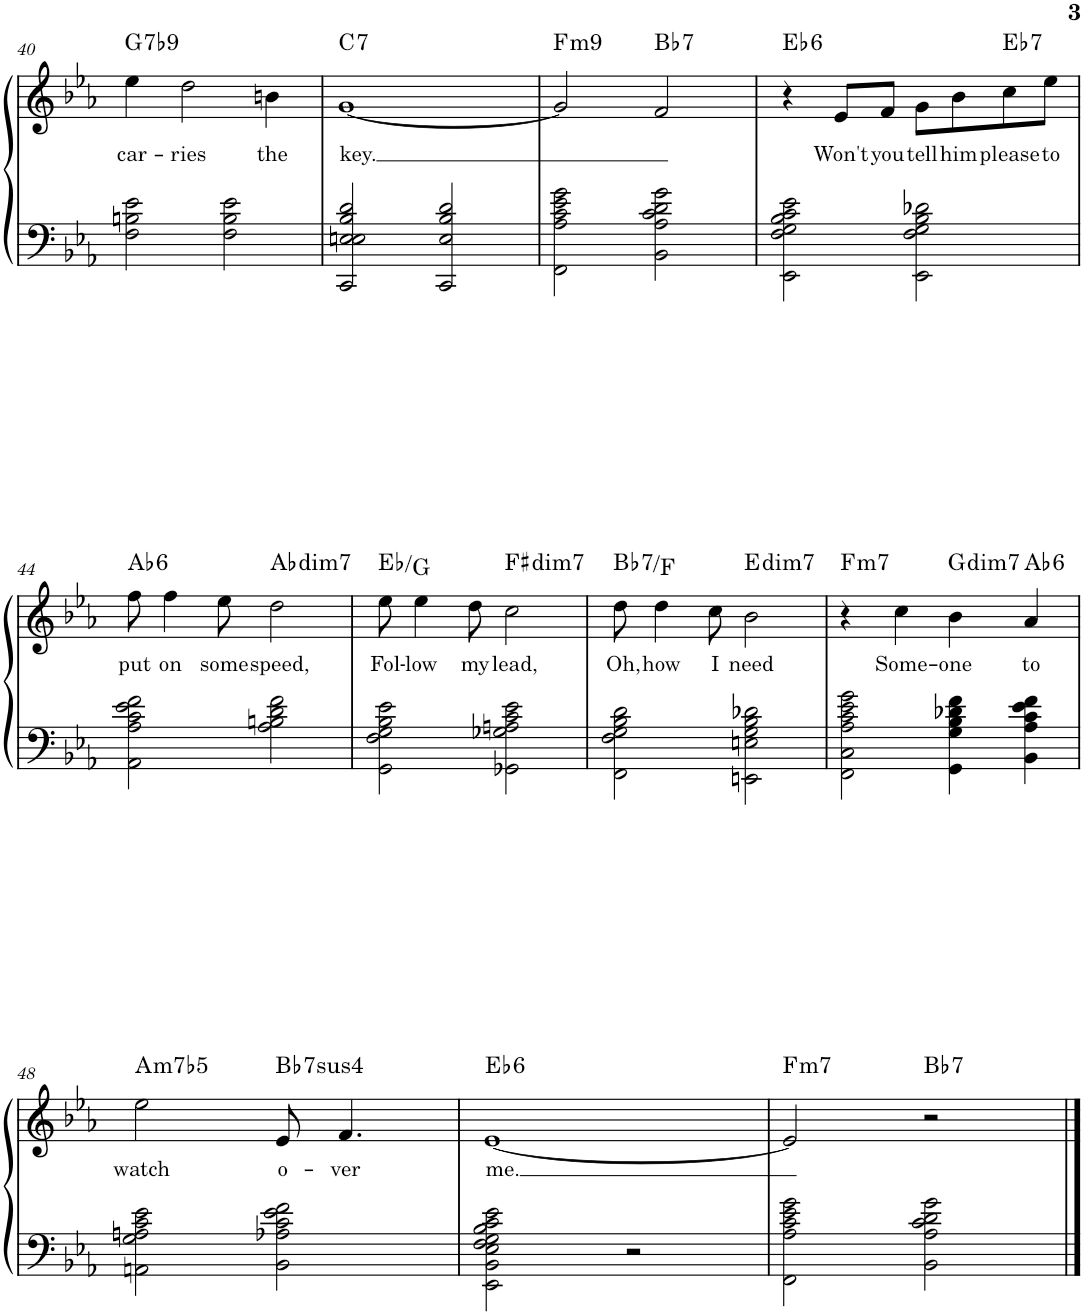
**kern	**kern	**text	**harte
*part1	*part1	*part1	*part1
*staff2	*staff1	*staff1	*
*I"Piano	*	*	*
*I'Pno.	*	*	*
!!LO:PB:g=z
*clefF4	*clefG2	*	*
*k[b-e-a-]	*k[b-e-a-]	*	*
*M4/4	*M4/4	*	*
=40	=40	=40	=40
!	!	!LO:LY:b	!LO:H:kt=7
2F\ 2Bn\ 2e-\	4ee-\	car-	G:7(b9)
!	!	!LO:LY:b	!
.	2dd\	-ries	.
2F\ 2B\ 2e-\	.	.	.
!	!	!LO:LY:b	!
.	4bn\	the	.
=41	=41	=41	=41
!	!	!LO:LY:b	!LO:H:kt=7
2CC/ 2En/ 2E/ 2B-/ 2d/	[1g	key.	C:7
2CC/ 2E/ 2B-/ 2d/	.	.	.
=42	=42	=42	=42
!	!	!	!LO:H:kt=m9
2FF\ 2A-\ 2c\ 2e-\ 2g\	2g/]	.	F:min9
!	!	!	!LO:H:kt=7
2BB-\ 2A-\ 2c\ 2d\ 2g\	2f/	.	Bb:7
=43	=43	=43	=43
!	!	!	!LO:H:kt=6
2EE-\ 2F\ 2G\ 2B-\ 2c\ 2e-\	4r	.	Eb:maj6
!	!	!LO:LY:b	!
.	8e-/L	Won't	.
!	!	!LO:LY:b	!
.	8f/J	you	.
!	!	!LO:LY:b	!
2EE-\ 2F\ 2G\ 2B-\ 2d-X\	8g\L	tell	.
!	!	!LO:LY:b	!
.	8b-\	him	.
!	!	!LO:LY:b	!LO:H:kt=7
.	8cc\	please	Eb:7
!	!	!LO:LY:b	!
.	8ee-\J	to	.
!!LO:LB:g=z
=44	=44	=44	=44
!	!	!LO:LY:b	!LO:H:kt=6
2AA-\ 2A-\ 2c\ 2e-\ 2f\	8ff\	put	Ab:maj6
!	!	!LO:LY:b	!
.	4ff\	on	.
!	!	!LO:LY:b	!
.	8ee-\	some	.
!	!	!LO:LY:b	!LO:H:kt=dim7
2A-\ 2Bn\ 2d\ 2f\	2dd\	speed,	Ab:dim7
=45	=45	=45	=45
!	!	!LO:LY:b	!
2GG\ 2F\ 2G\ 2B-\ 2e-\	8ee-\	Fol-	Eb:maj/3
!	!	!LO:LY:b	!
.	4ee-\	-low	.
!	!	!LO:LY:b	!
.	8dd\	my	.
!	!	!LO:LY:b	!LO:H:kt=dim7
2GG-X\ 2G-X\ 2An\ 2c\ 2e-\	2cc\	lead,	F#:dim7
=46	=46	=46	=46
!	!	!LO:LY:b	!LO:H:kt=7
2FF\ 2F\ 2G\ 2B-\ 2d\	8dd\	Oh,	Bb:7/5
!	!	!LO:LY:b	!
.	4dd\	how	.
!	!	!LO:LY:b	!
.	8cc\	I	.
!	!	!LO:LY:b	!LO:H:kt=dim7
2EEn\ 2En\ 2G\ 2B-\ 2d-X\	2b-\	need	E:dim7
=47	=47	=47	=47
!	!	!	!LO:H:kt=m7
2FF\ 2C\ 2A-\ 2c\ 2e-\ 2g\	4r	.	F:min7
!	!	!LO:LY:b	!
.	4cc\	Some-	.
!	!	!LO:LY:b	!LO:H:kt=dim7
4GG\ 4G\ 4B-\ 4d-X\ 4f\	4b-\	-one	G:dim7
!	!	!LO:LY:b	!LO:H:kt=6
4BB-\ 4A-\ 4c\ 4e-\ 4f\	4a-/	to	Ab:maj6
!!LO:LB:g=z
=48	=48	=48	=48
!	!	!LO:LY:b	!LO:H:kt=m7b5
2AAn\ 2G\ 2An\ 2c\ 2e-\	2ee-\	watch	A:hdim7
!	!	!LO:LY:b	!LO:H:kt=74
2BB-\ 2A-X\ 2c\ 2e-\ 2f\	8e-/	o-	Bb:sus4(7)
!	!	!LO:LY:b	!
.	4.f/	-ver	.
=49	=49	=49	=49
!	!	!LO:LY:b	!LO:H:kt=6
2EE-\ 2BB-\ 2E-\ 2F\ 2G\ 2B-\ 2c\ 2e-\	[1e-	me.	Eb:maj6
2r	.	.	.
=50	=50	=50	=50
!	!	!	!LO:H:kt=m7
2FF\ 2A-\ 2c\ 2e-\ 2g\	2e-/]	.	F:min7
!	!	!	!LO:H:kt=7
2BB-\ 2A-\ 2c\ 2d\ 2g\	2r	.	Bb:7
==	==	==	==
*-	*-	*-	*-
